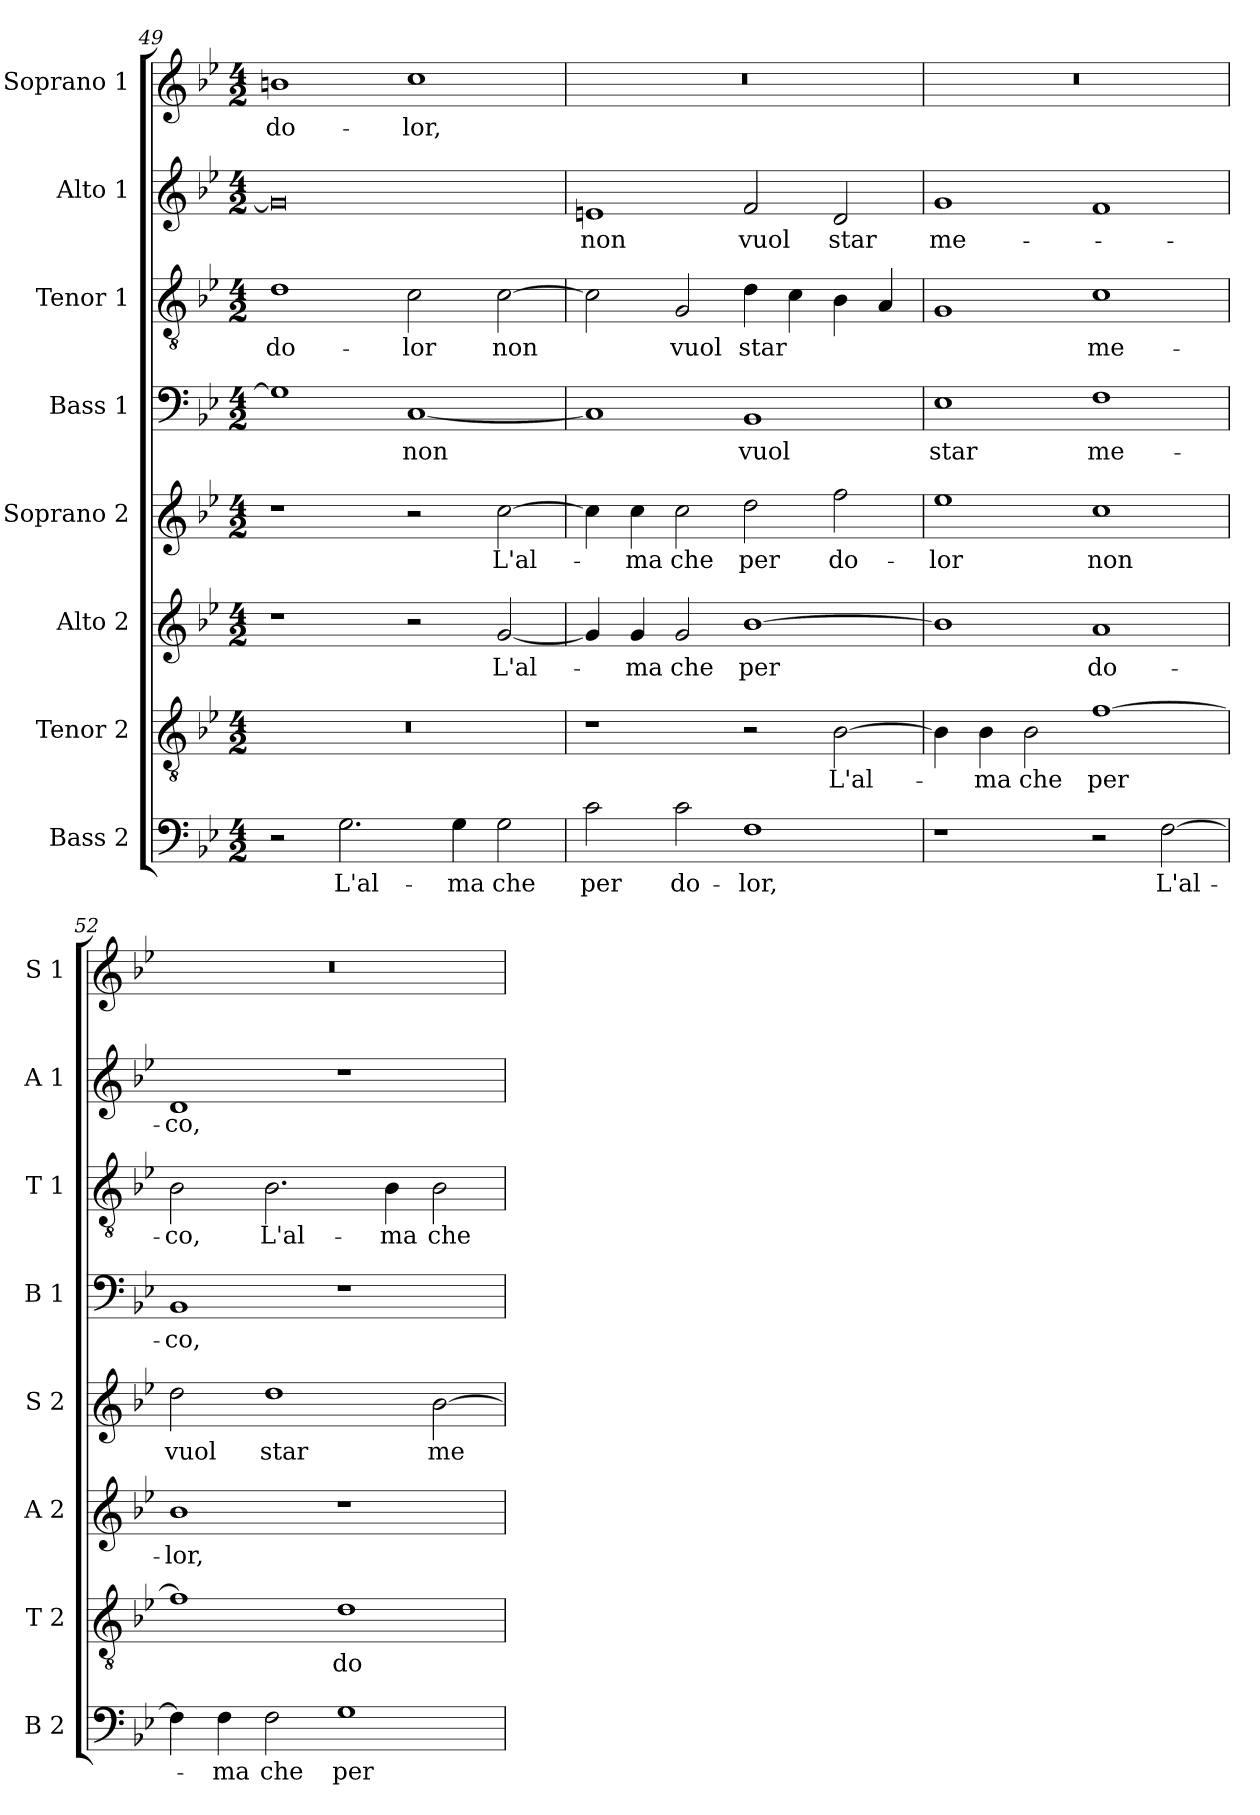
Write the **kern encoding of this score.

**kern	**text	**kern	**text	**kern	**text	**kern	**text	**kern	**text	**kern	**text	**kern	**text	**kern	**text
*part8	*part8	*part7	*part7	*part6	*part6	*part5	*part5	*part4	*part4	*part3	*part3	*part2	*part2	*part1	*part1
*staff8	*staff8	*staff7	*staff7	*staff6	*staff6	*staff5	*staff5	*staff4	*staff4	*staff3	*staff3	*staff2	*staff2	*staff1	*staff1
*I"Bass 2	*	*I"Tenor 2	*	*I"Alto 2	*	*I"Soprano 2	*	*I"Bass 1	*	*I"Tenor 1	*	*I"Alto 1	*	*I"Soprano 1	*
*I'B 2	*	*I'T 2	*	*I'A 2	*	*I'S 2	*	*I'B 1	*	*I'T 1	*	*I'A 1	*	*I'S 1	*
!!LO:LB:g=z
*clefF4	*	*clefGv2	*	*clefG2	*	*clefG2	*	*clefF4	*	*clefGv2	*	*clefG2	*	*clefG2	*
*k[b-e-]	*	*k[b-e-]	*	*k[b-e-]	*	*k[b-e-]	*	*k[b-e-]	*	*k[b-e-]	*	*k[b-e-]	*	*k[b-e-]	*
*B-:	*	*B-:	*	*B-:	*	*B-:	*	*B-:	*	*B-:	*	*B-:	*	*B-:	*
*M4/2	*	*M4/2	*	*M4/2	*	*M4/2	*	*M4/2	*	*M4/2	*	*M4/2	*	*M4/2	*
=49	=49	=49	=49	=49	=49	=49	=49	=49	=49	=49	=49	=49	=49	=49	=49
!	!	!	!	!	!	!	!	!	!	!	!LO:LY:b	!	!	!	!LO:LY:b
2r	.	0r	.	1r	.	1r	.	1G]	.	1d	do-	0g]	.	1bn	do-
!	!LO:LY:b	!	!	!	!	!	!	!	!	!	!	!	!	!	!
2.G\	L'al-	.	.	.	.	.	.	.	.	.	.	.	.	.	.
!	!	!	!	!	!	!	!	!	!LO:LY:b	!	!LO:LY:b	!	!	!	!LO:LY:b
.	.	.	.	2r	.	2r	.	[1C	non	2c\	-lor	.	.	1cc	-lor,
!	!LO:LY:b	!	!	!	!	!	!	!	!	!	!	!	!	!	!
4G\	-ma	.	.	.	.	.	.	.	.	.	.	.	.	.	.
!	!LO:LY:b	!	!	!	!LO:LY:b	!	!LO:LY:b	!	!	!	!LO:LY:b	!	!	!	!
2G\	che	.	.	[2g/	L'al-	[2cc\	L'al-	.	.	[2c\	non	.	.	.	.
=50	=50	=50	=50	=50	=50	=50	=50	=50	=50	=50	=50	=50	=50	=50	=50
!	!LO:LY:b	!	!	!	!	!	!	!	!	!	!	!	!LO:LY:b	!	!
2c\	per	1r	.	4g/]	.	4cc\]	.	1C]	.	2c\]	.	1en	non	0r	.
!	!	!	!	!	!LO:LY:b	!	!LO:LY:b	!	!	!	!	!	!	!	!
.	.	.	.	4g/	-ma	4cc\	-ma	.	.	.	.	.	.	.	.
!	!LO:LY:b	!	!	!	!LO:LY:b	!	!LO:LY:b	!	!	!	!LO:LY:b	!	!	!	!
2c\	do-	.	.	2g/	che	2cc\	che	.	.	2G/	vuol	.	.	.	.
!	!LO:LY:b	!	!	!	!LO:LY:b	!	!LO:LY:b	!	!LO:LY:b	!	!LO:LY:b	!	!LO:LY:b	!	!
1F	-lor,	2r	.	[1b-	per	2dd\	per	1BB-	vuol	4d\	star	2f/	vuol	.	.
.	.	.	.	.	.	.	.	.	.	4c\	.	.	.	.	.
!	!	!	!LO:LY:b	!	!	!	!LO:LY:b	!	!	!	!	!	!LO:LY:b	!	!
.	.	[2B-\	L'al-	.	.	2ff\	do-	.	.	4B-\	.	2d/	star	.	.
.	.	.	.	.	.	.	.	.	.	4A/	.	.	.	.	.
=51	=51	=51	=51	=51	=51	=51	=51	=51	=51	=51	=51	=51	=51	=51	=51
!	!	!	!	!	!	!	!LO:LY:b	!	!LO:LY:b	!	!	!	!LO:LY:b	!	!
1r	.	4B-\]	.	1b-]	.	1ee-	-lor	1E-	star	1G	.	1g	me-	0r	.
!	!	!	!LO:LY:b	!	!	!	!	!	!	!	!	!	!	!	!
.	.	4B-\	-ma	.	.	.	.	.	.	.	.	.	.	.	.
!	!	!	!LO:LY:b	!	!	!	!	!	!	!	!	!	!	!	!
.	.	2B-\	che	.	.	.	.	.	.	.	.	.	.	.	.
!	!	!	!LO:LY:b	!	!LO:LY:b	!	!LO:LY:b	!	!LO:LY:b	!	!LO:LY:b	!	!	!	!
2r	.	[1f	per	1a	do-	1cc	non	1F	me-	1c	me-	1f	.	.	.
!	!LO:LY:b	!	!	!	!	!	!	!	!	!	!	!	!	!	!
[2F\	L'al-	.	.	.	.	.	.	.	.	.	.	.	.	.	.
=52	=52	=52	=52	=52	=52	=52	=52	=52	=52	=52	=52	=52	=52	=52	=52
!	!	!	!	!	!LO:LY:b	!	!LO:LY:b	!	!LO:LY:b	!	!LO:LY:b	!	!LO:LY:b	!	!
4F\]	.	1f]	.	1b-	-lor,	2dd\	vuol	1BB-	-co,	2B-\	-co,	1d	-co,	0r	.
!	!LO:LY:b	!	!	!	!	!	!	!	!	!	!	!	!	!	!
4F\	-ma	.	.	.	.	.	.	.	.	.	.	.	.	.	.
!	!LO:LY:b	!	!	!	!	!	!LO:LY:b	!	!	!	!LO:LY:b	!	!	!	!
2F\	che	.	.	.	.	1dd	star	.	.	2.B-\	L'al-	.	.	.	.
!	!LO:LY:b	!	!LO:LY:b	!	!	!	!	!	!	!	!	!	!	!	!
1G	per	1d	do-	1r	.	.	.	1r	.	.	.	1r	.	.	.
!	!	!	!	!	!	!	!	!	!	!	!LO:LY:b	!	!	!	!
.	.	.	.	.	.	.	.	.	.	4B-\	-ma	.	.	.	.
!	!	!	!	!	!	!	!LO:LY:b	!	!	!	!LO:LY:b	!	!	!	!
.	.	.	.	.	.	[2b-\	me-	.	.	2B-\	che	.	.	.	.
=	=	=	=	=	=	=	=	=	=	=	=	=	=	=	=
*-	*-	*-	*-	*-	*-	*-	*-	*-	*-	*-	*-	*-	*-	*-	*-
